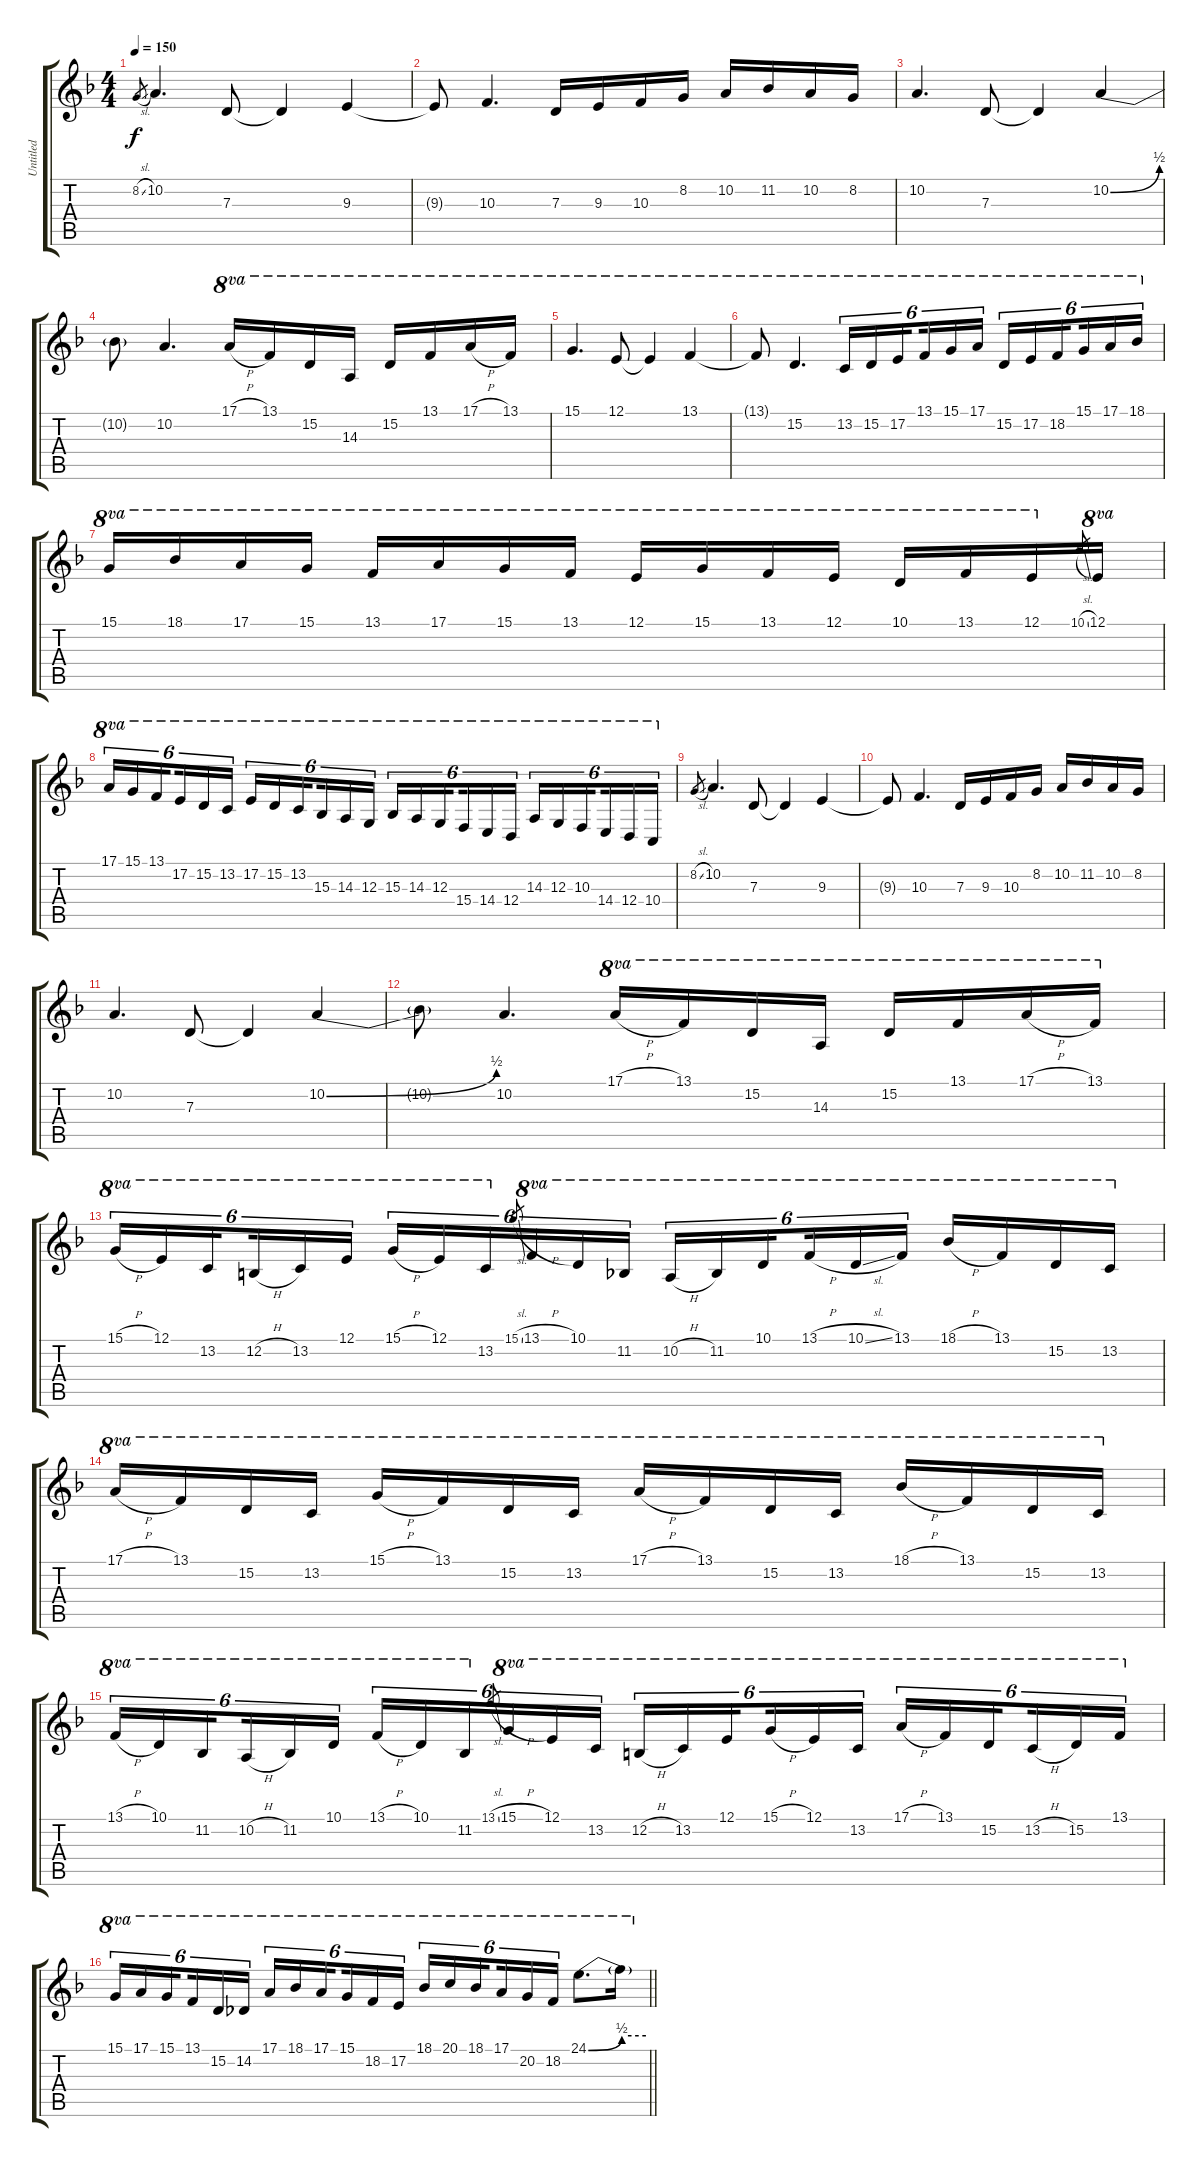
\track ("Untitled" "Untitled") {instrument clarinet}
\staff {score tabs}
\tuning (E4 B3 G3 D3 A2 E2) {hide}
\ts (4 4)
\tempo 150
\clef g2
\ks f
8.2{sl}.8{gr dy f} 10.2.4{d} 7.3.8 7.3{t}.4 9.3.4 |
9.3{t}.8 10.3.4{d} 7.3.16 9.3.16 10.3.16 8.2.16 10.2.16 11.2.16 10.2.16 8.2.16 |
10.2.4{d} 7.3.8 7.3{t}.4 10.2{be (bend 0 0 60 2)}.4 |
10.2{t}.8 10.2.4{d} 17.1{h}.16{ot 8va} 13.1.16{ot 8va} 15.2.16{ot 8va} 14.3.16{ot 8va} 15.2.16{ot 8va} 13.1.16{ot 8va} 17.1{h}.16{ot 8va} 13.1.16{ot 8va} |
15.1.4{d ot 8va} 12.1.8{ot 8va} 12.1{t}.4{ot 8va} 13.1.4{ot 8va} |
13.1{t}.8{ot 8va} 15.2.4{d ot 8va} 13.2.16{tu (6 4) ot 8va} 15.2.16{tu (6 4) ot 8va} 17.2.16{tu (6 4) ot 8va beam splitsecondary} 13.1.16{tu (6 4) ot 8va} 15.1.16{tu (6 4) ot 8va} 17.1.16{tu (6 4) ot 8va} 15.2.16{tu (6 4) ot 8va} 17.2.16{tu (6 4) ot 8va} 18.2.16{tu (6 4) ot 8va beam splitsecondary} 15.1.16{tu (6 4) ot 8va} 17.1.16{tu (6 4) ot 8va} 18.1.16{tu (6 4) ot 8va} |
15.1.16{ot 8va} 18.1.16{ot 8va} 17.1.16{ot 8va} 15.1.16{ot 8va} 13.1.16{ot 8va} 17.1.16{ot 8va} 15.1.16{ot 8va} 13.1.16{ot 8va} 12.1.16{ot 8va} 15.1.16{ot 8va} 13.1.16{ot 8va} 12.1.16{ot 8va} 10.1.16{ot 8va} 13.1.16{ot 8va} 12.1.16{ot 8va} 10.1{sl}.8{gr} 12.1.16{ot 8va} |
17.1.16{tu (6 4) ot 8va} 15.1.16{tu (6 4) ot 8va} 13.1.16{tu (6 4) ot 8va beam splitsecondary} 17.2.16{tu (6 4) ot 8va} 15.2.16{tu (6 4) ot 8va} 13.2.16{tu (6 4) ot 8va} 17.2.16{tu (6 4) ot 8va} 15.2.16{tu (6 4) ot 8va} 13.2.16{tu (6 4) ot 8va beam splitsecondary} 15.3.16{tu (6 4) ot 8va} 14.3.16{tu (6 4) ot 8va} 12.3.16{tu (6 4) ot 8va} 15.3.16{tu (6 4) ot 8va} 14.3.16{tu (6 4) ot 8va} 12.3.16{tu (6 4) ot 8va beam splitsecondary} 15.4.16{tu (6 4) ot 8va} 14.4.16{tu (6 4) ot 8va} 12.4.16{tu (6 4) ot 8va} 14.3.16{tu (6 4) ot 8va} 12.3.16{tu (6 4) ot 8va} 10.3.16{tu (6 4) ot 8va beam splitsecondary} 14.4.16{tu (6 4) ot 8va} 12.4.16{tu (6 4) ot 8va} 10.4.16{tu (6 4) ot 8va} |
8.2{sl}.8{gr} 10.2.4{d} 7.3.8 7.3{t}.4 9.3.4 |
9.3{t}.8 10.3.4{d} 7.3.16 9.3.16 10.3.16 8.2.16 10.2.16 11.2.16 10.2.16 8.2.16 |
10.2.4{d} 7.3.8 7.3{t}.4 10.2{be (bend 0 0 60 2)}.4 |
10.2{t}.8 10.2.4{d} 17.1{h}.16{ot 8va} 13.1.16{ot 8va} 15.2.16{ot 8va} 14.3.16{ot 8va} 15.2.16{ot 8va} 13.1.16{ot 8va} 17.1{h}.16{ot 8va} 13.1.16{ot 8va} |
15.1{h}.16{tu (6 4) ot 8va} 12.1.16{tu (6 4) ot 8va} 13.2.16{tu (6 4) ot 8va beam splitsecondary} 12.2{h}.16{tu (6 4) ot 8va} 13.2.16{tu (6 4) ot 8va} 12.1.16{tu (6 4) ot 8va} 15.1{h}.16{tu (6 4) ot 8va} 12.1.16{tu (6 4) ot 8va} 13.2.16{tu (6 4) ot 8va} 15.1{sl}.8{gr beam splitsecondary} 13.1{h}.16{tu (6 4) ot 8va} 10.1.16{tu (6 4) ot 8va} 11.2.16{tu (6 4) ot 8va} 10.2{h}.16{tu (6 4) ot 8va} 11.2.16{tu (6 4) ot 8va} 10.1.16{tu (6 4) ot 8va beam splitsecondary} 13.1{h}.16{tu (6 4) ot 8va} 10.1{sl}.16{tu (6 4) ot 8va} 13.1.16{tu (6 4) ot 8va} 18.1{h}.16{ot 8va} 13.1.16{ot 8va} 15.2.16{ot 8va} 13.2.16{ot 8va} |
17.1{h}.16{ot 8va} 13.1.16{ot 8va} 15.2.16{ot 8va} 13.2.16{ot 8va} 15.1{h}.16{ot 8va} 13.1.16{ot 8va} 15.2.16{ot 8va} 13.2.16{ot 8va} 17.1{h}.16{ot 8va} 13.1.16{ot 8va} 15.2.16{ot 8va} 13.2.16{ot 8va} 18.1{h}.16{ot 8va} 13.1.16{ot 8va} 15.2.16{ot 8va} 13.2.16{ot 8va} |
13.1{h}.16{tu (6 4) ot 8va} 10.1.16{tu (6 4) ot 8va} 11.2.16{tu (6 4) ot 8va beam splitsecondary} 10.2{h}.16{tu (6 4) ot 8va} 11.2.16{tu (6 4) ot 8va} 10.1.16{tu (6 4) ot 8va} 13.1{h}.16{tu (6 4) ot 8va} 10.1.16{tu (6 4) ot 8va} 11.2.16{tu (6 4) ot 8va} 13.1{sl}.8{gr beam splitsecondary} 15.1{h}.16{tu (6 4) ot 8va} 12.1.16{tu (6 4) ot 8va} 13.2.16{tu (6 4) ot 8va} 12.2{h}.16{tu (6 4) ot 8va} 13.2.16{tu (6 4) ot 8va} 12.1.16{tu (6 4) ot 8va beam splitsecondary} 15.1{h}.16{tu (6 4) ot 8va} 12.1.16{tu (6 4) ot 8va} 13.2.16{tu (6 4) ot 8va} 17.1{h}.16{tu (6 4) ot 8va} 13.1.16{tu (6 4) ot 8va} 15.2.16{tu (6 4) ot 8va beam splitsecondary} 13.2{h}.16{tu (6 4) ot 8va} 15.2.16{tu (6 4) ot 8va} 13.1.16{tu (6 4) ot 8va} |
\barLineRight lightlight
15.1.16{tu (6 4) ot 8va} 17.1.16{tu (6 4) ot 8va} 15.1.16{tu (6 4) ot 8va beam splitsecondary} 13.1.16{tu (6 4) ot 8va} 15.2.16{tu (6 4) ot 8va} 14.2.16{tu (6 4) ot 8va} 17.1.16{tu (6 4) ot 8va} 18.1.16{tu (6 4) ot 8va} 17.1.16{tu (6 4) ot 8va beam splitsecondary} 15.1.16{tu (6 4) ot 8va} 18.2.16{tu (6 4) ot 8va} 17.2.16{tu (6 4) ot 8va} 18.1.16{tu (6 4) ot 8va} 20.1.16{tu (6 4) ot 8va} 18.1.16{tu (6 4) ot 8va beam splitsecondary} 17.1.16{tu (6 4) ot 8va} 20.2.16{tu (6 4) ot 8va} 18.2.16{tu (6 4) ot 8va} 24.1{be (bend 0 0 60 2)}.8{d ot 8va} 24.1{be (hold 0 2 60 2) t}.16{ot 8va}
